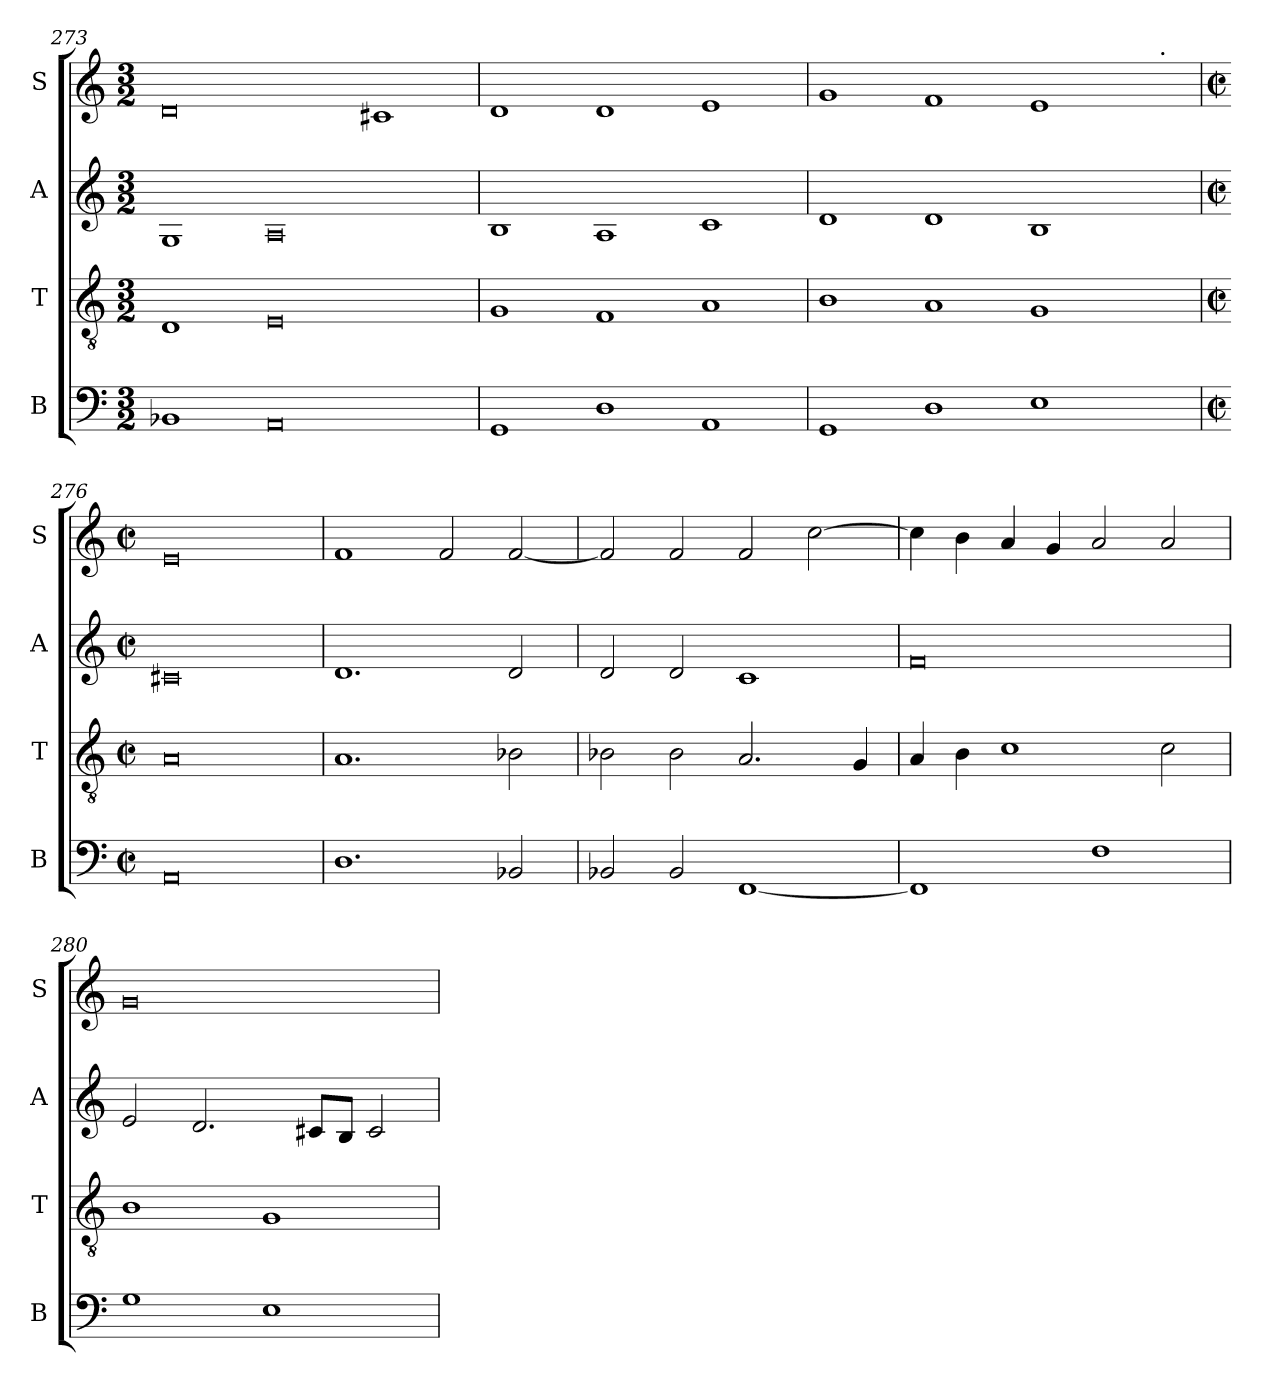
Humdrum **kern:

**kern	**kern	**kern	**kern
*part4	*part3	*part2	*part1
*staff4	*staff3	*staff2	*staff1
*I"B	*I"T	*I"A	*I"S
*I'B	*I'T	*I'A	*I'S
*clefF4	*clefGv2	*clefG2	*clefG2
*k[]	*k[]	*k[]	*k[]
*C:	*C:	*C:	*C:
*M3/2	*M3/2	*M3/2	*M3/2
=273	=273	=273	=273
1BB-X	1D	1G	0d
0AA	0E	0A	.
.	.	.	1c#X
=274	=274	=274	=274
1GG	1G	1B	1d
1D	1F	1A	1d
1AA	1A	1c	1e
=275	=275	=275	=275
*	*	*	*^
1GG	1B	1d	1g	1ryy
1D	1A	1d	1f	1ryy
1E	1G	1B	1e	2ryy
.	.	.	.	4ryy
.	.	.	.	32ryy
!	!	!	!	!LO:TX:a:t=.
.	.	.	.	8..ryy
*	*	*	*v	*v
=276	=276	=276	=276
*M2/2	*M2/2	*M2/2	*M2/2
*met(c|)	*met(c|)	*met(c|)	*met(c|)
0AA	0A	0c#X	0e
=277	=277	=277	=277
1.D	1.A	1.d	1f
.	.	.	2f/
2BB-X/	2B-X\	2d/	[<2f/
=278	=278	=278	=278
2BB-X/	2B-X\	2d/	2f/]
2BB-/	2B-\	2d/	2f/
[<1FF	2.A/	1c	2f/
.	.	.	[<2cc\
.	4G/	.	.
!!LO:LB:g=z
=279	=279	=279	=279
1FF]	4A/	0f	4cc\]
.	4B\	.	4b\
.	1c	.	4a/
.	.	.	4g/
1F	.	.	2a/
.	2c\	.	2a/
=280	=280	=280	=280
1G	1B	2e/	0g
.	.	2.d/	.
1E	1G	.	.
.	.	8c#/L	.
.	.	8B/J	.
.	.	2c#/	.
=	=	=	=
*-	*-	*-	*-
